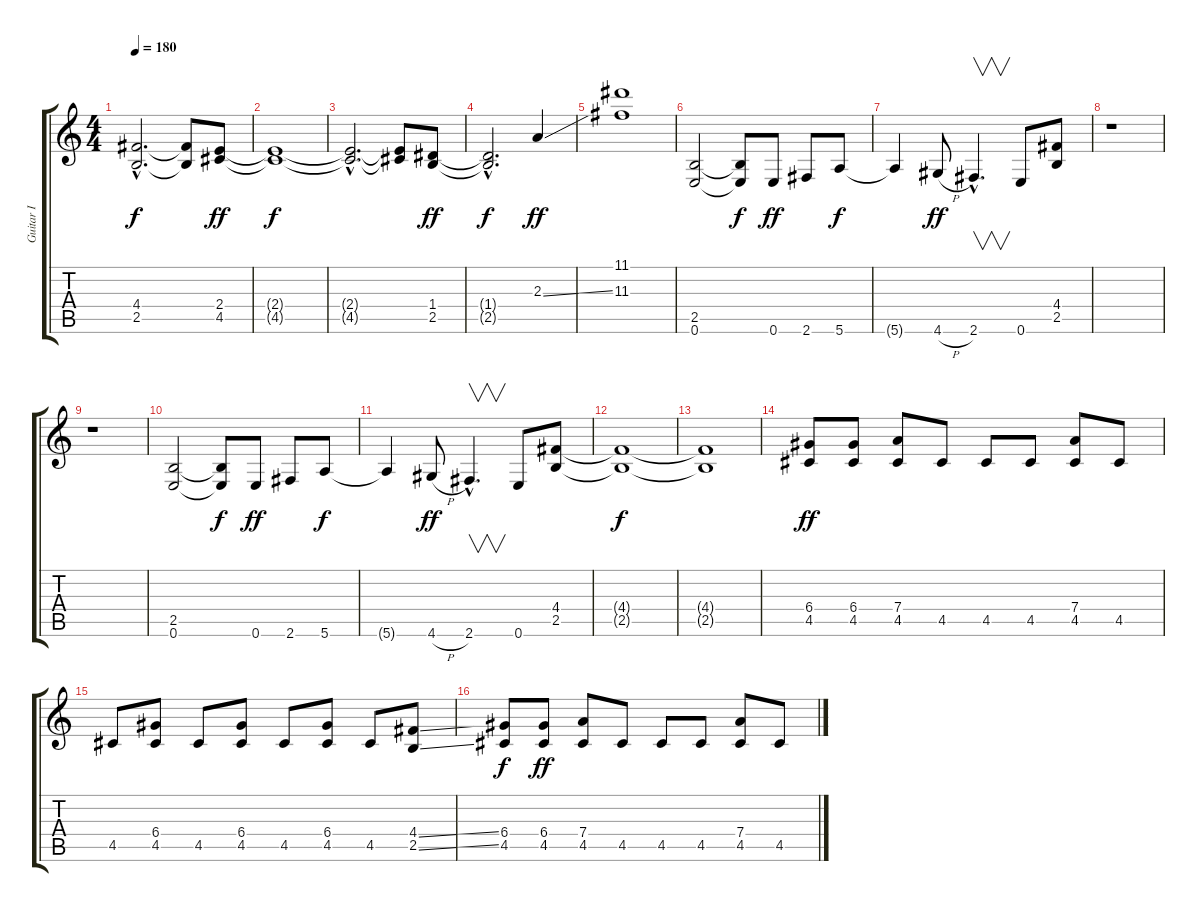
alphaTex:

\track ("Guitar I" "Guitar I") {instrument overdrivenguitar}
\staff {score tabs}
\tuning (E4 B3 G3 D3 A2 E2) {hide}
\ts (4 4)
\tempo 180
\clef g2
\ks c
(4.4{hac t} 2.5{hac t}).2{d dy f} (4.4{t} 2.5{t}).8 (2.4 4.5).8{dy ff} |
(2.4{t} 4.5{t}).1{dy f} |
(2.4{hac t} 4.5{hac t}).2{d} (2.4{t} 4.5{t}).8 (1.4 2.5).8{dy ff} |
(1.4{hac t} 2.5{hac t}).2{d dy f} 2.3{ss}.4{dy ff} |
(11.1 11.3).1 |
(2.5 0.6).2 (2.5{t} 0.6{t}).8{dy f} 0.6.8{dy ff} 2.6.8 5.6.8{dy f} |
5.6{t}.4 4.6{h}.8{dy ff} 2.6{hac}.4{v d} 0.6.8 (4.4 2.5).8 |
r.1 |
r.1 |
(2.5 0.6).2 (2.5{t} 0.6{t}).8{dy f} 0.6.8{dy ff} 2.6.8 5.6.8{dy f} |
5.6{t}.4 4.6{h}.8{dy ff} 2.6{hac}.4{v d} 0.6.8 (4.4 2.5).8 |
(4.4{t} 2.5{t}).1{dy f} |
(4.4{t} 2.5{t}).1 |
(6.4 4.5).8{dy ff} (6.4 4.5).8 (7.4 4.5).8 4.5.8 4.5.8 4.5.8 (7.4 4.5).8 4.5.8 |
4.5.8 (6.4 4.5).8 4.5.8 (6.4 4.5).8 4.5.8 (6.4 4.5).8 4.5.8 (4.4{ss} 2.5{ss}).8 |
(6.4 4.5).8{dy f} (6.4 4.5).8{dy ff} (7.4 4.5).8 4.5.8 4.5.8 4.5.8 (7.4 4.5).8 4.5.8
